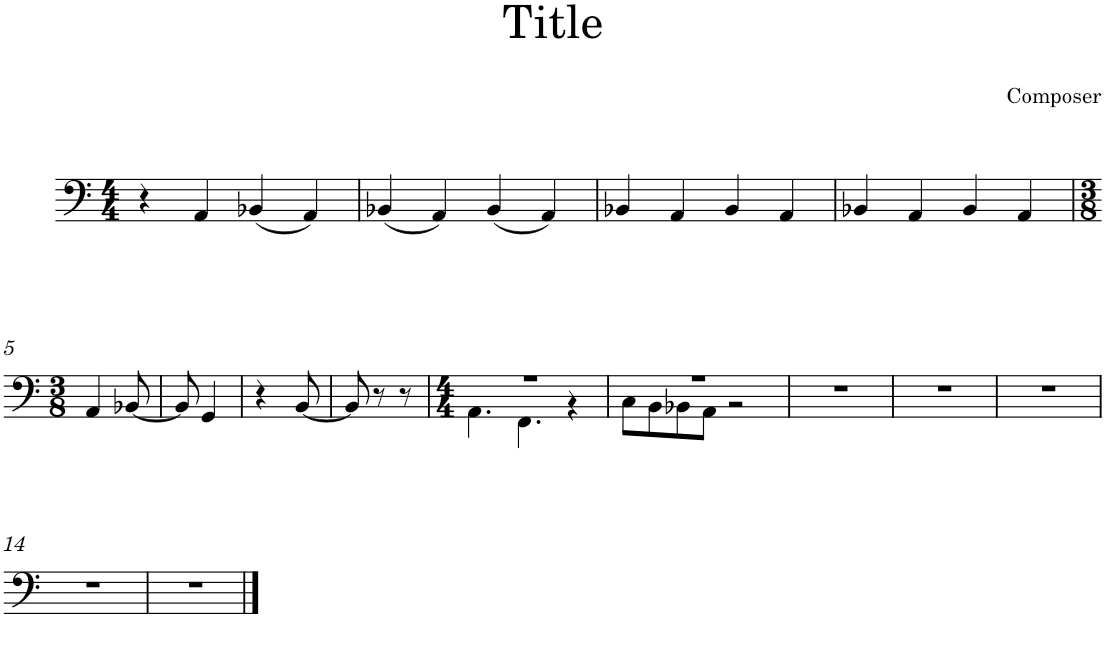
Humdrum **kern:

**kern
*part1
*staff1
*I"Timpani
*I'Timp.
*clefF4
*k[]
*M4/4
=1
4r
4AA/
(<4BB-X/
4AA/)
=2
(<4BB-X/
4AA/)
(<4BB-/
4AA/)
=3
4BB-X/
4AA/
4BB-/
4AA/
=4
4BB-X/
4AA/
4BB-/
4AA/
!!LO:LB:g=z
=5
*M3/8
4AA/
[8BB-X/
=6
8BB-/]
4GG/
=7
4r
[8BB/
=8
8BB/]
8r
8r
=9
*M4/4
*^
1r	4.AA\
.	4.FF\
.	4r
=10	=10
1r	8C\L
.	8BB\
.	8BB-X\
.	8AA\J
.	2r
*v	*v
=11
1r
=12
1r
=13
1r
!!LO:LB:g=z
=14
1r
=15
1r
==
*-
